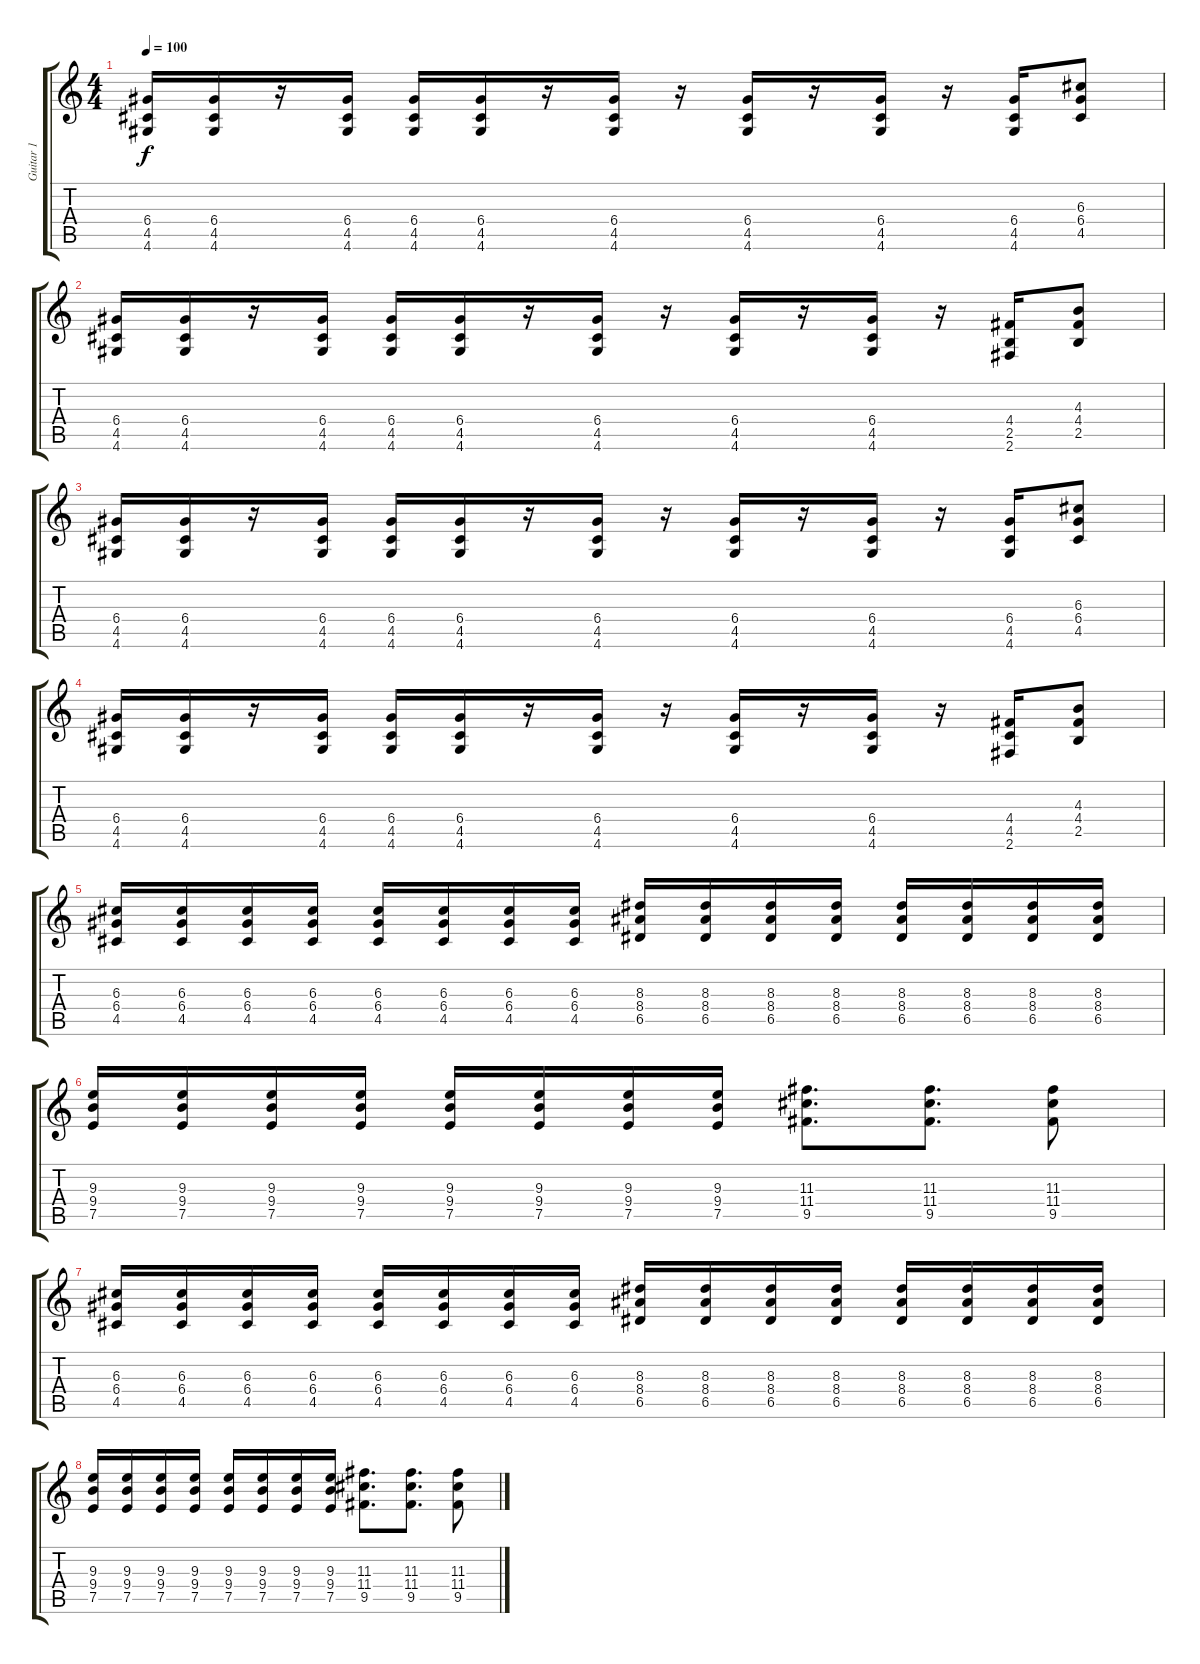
\track ("Guitar 1" "Guitar 1") {instrument overdrivenguitar}
\staff {score tabs}
\tuning (E4 B3 G3 D3 A2 E2) {hide}
\ts (4 4)
\tempo 100
\clef g2
\ks c
(6.4 4.5 4.6).16{dy f} (6.4 4.5 4.6).16 r.16 (6.4 4.5 4.6).16 (6.4 4.5 4.6).16 (6.4 4.5 4.6).16 r.16 (6.4 4.5 4.6).16 r.16 (6.4 4.5 4.6).16 r.16 (6.4 4.5 4.6).16 r.16 (6.4 4.5 4.6).16 (6.3 6.4 4.5).8 |
(6.4 4.5 4.6).16 (6.4 4.5 4.6).16 r.16 (6.4 4.5 4.6).16 (6.4 4.5 4.6).16 (6.4 4.5 4.6).16 r.16 (6.4 4.5 4.6).16 r.16 (6.4 4.5 4.6).16 r.16 (6.4 4.5 4.6).16 r.16 (4.4 2.5 2.6).16 (4.3 4.4 2.5).8 |
(6.4 4.5 4.6).16 (6.4 4.5 4.6).16 r.16 (6.4 4.5 4.6).16 (6.4 4.5 4.6).16 (6.4 4.5 4.6).16 r.16 (6.4 4.5 4.6).16 r.16 (6.4 4.5 4.6).16 r.16 (6.4 4.5 4.6).16 r.16 (6.4 4.5 4.6).16 (6.3 6.4 4.5).8 |
(6.4 4.5 4.6).16 (6.4 4.5 4.6).16 r.16 (6.4 4.5 4.6).16 (6.4 4.5 4.6).16 (6.4 4.5 4.6).16 r.16 (6.4 4.5 4.6).16 r.16 (6.4 4.5 4.6).16 r.16 (6.4 4.5 4.6).16 r.16 (4.4 4.5 2.6).16 (4.3 4.4 2.5).8 |
(6.3 6.4 4.5).16 (6.3 6.4 4.5).16 (6.3 6.4 4.5).16 (6.3 6.4 4.5).16 (6.3 6.4 4.5).16 (6.3 6.4 4.5).16 (6.3 6.4 4.5).16 (6.3 6.4 4.5).16 (8.3 8.4 6.5).16 (8.3 8.4 6.5).16 (8.3 8.4 6.5).16 (8.3 8.4 6.5).16 (8.3 8.4 6.5).16 (8.3 8.4 6.5).16 (8.3 8.4 6.5).16 (8.3 8.4 6.5).16 |
(9.3 9.4 7.5).16 (9.3 9.4 7.5).16 (9.3 9.4 7.5).16 (9.3 9.4 7.5).16 (9.3 9.4 7.5).16 (9.3 9.4 7.5).16 (9.3 9.4 7.5).16 (9.3 9.4 7.5).16 (11.3 11.4 9.5).8{d} (11.3 11.4 9.5).8{d} (11.3 11.4 9.5).8 |
(6.3 6.4 4.5).16 (6.3 6.4 4.5).16 (6.3 6.4 4.5).16 (6.3 6.4 4.5).16 (6.3 6.4 4.5).16 (6.3 6.4 4.5).16 (6.3 6.4 4.5).16 (6.3 6.4 4.5).16 (8.3 8.4 6.5).16 (8.3 8.4 6.5).16 (8.3 8.4 6.5).16 (8.3 8.4 6.5).16 (8.3 8.4 6.5).16 (8.3 8.4 6.5).16 (8.3 8.4 6.5).16 (8.3 8.4 6.5).16 |
(9.3 9.4 7.5).16 (9.3 9.4 7.5).16 (9.3 9.4 7.5).16 (9.3 9.4 7.5).16 (9.3 9.4 7.5).16 (9.3 9.4 7.5).16 (9.3 9.4 7.5).16 (9.3 9.4 7.5).16 (11.3 11.4 9.5).8{d} (11.3 11.4 9.5).8{d} (11.3 11.4 9.5).8
